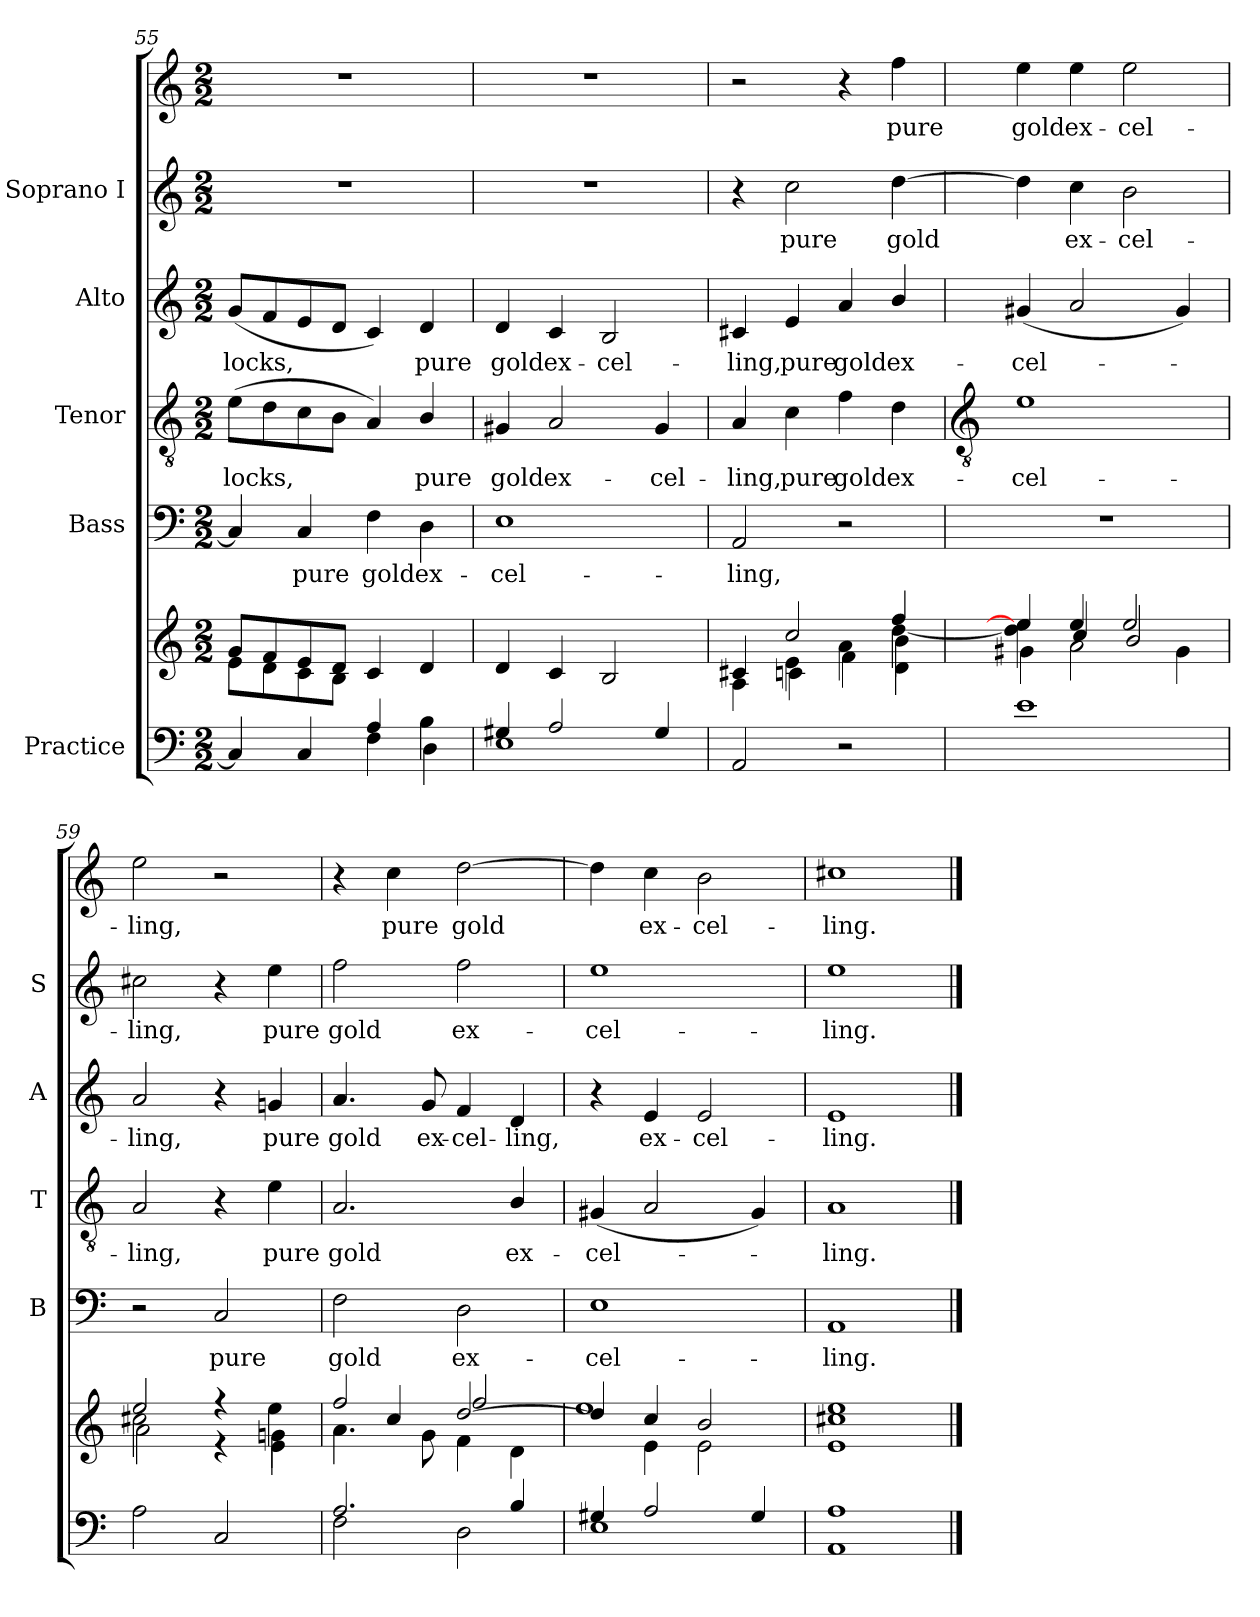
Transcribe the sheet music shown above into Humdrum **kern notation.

**kern	**kern	**kern	**text	**kern	**text	**kern	**text	**kern	**text	**kern	**text
*part5	*part5	*part4	*part4	*part3	*part3	*part2	*part2	*part1	*part1	*part1	*part1
*staff7	*staff6	*staff5	*staff5	*staff4	*staff4	*staff3	*staff3	*staff2	*staff2	*staff1	*staff1
*I"Practice	*	*I"Bass	*	*I"Tenor	*	*I"Alto	*	*I"Soprano I	*	*	*
*	*	*I'B	*	*I'T	*	*I'A	*	*I'S	*	*	*
*clefF4	*clefG2	*clefF4	*	*clefGv2	*	*clefG2	*	*clefG2	*	*clefG2	*
*k[]	*k[]	*k[]	*	*k[]	*	*k[]	*	*k[]	*	*k[]	*
*C:	*C:	*C:	*	*C:	*	*C:	*	*C:	*	*C:	*
*M2/2	*M2/2	*M2/2	*	*M2/2	*	*M2/2	*	*M2/2	*	*M2/2	*
=55	=55	=55	=55	=55	=55	=55	=55	=55	=55	=55	=55
*^	*^	*	*	*	*	*	*	*	*	*	*
*	*	*	*^	*	*	*	*	*	*	*	*	*	*
*	*	*	*	*^	*	*	*	*	*	*	*	*	*	*
!	!	!	!	!	!	!	!	!	!LO:LY:b	!	!LO:LY:b	!	!	!	!
2ryy	4C]	1ryy	1ryy	8gL	8eL	4C]	.	(>8eL	locks,	(<8gL	locks,	1r	.	1r	.
.	.	.	.	8f	8d	.	.	8d	.	8f	.	.	.	.	.
!	!	!	!	!	!	!	!LO:LY:b	!	!	!	!	!	!	!	!
.	4C	.	.	8e	8c	4C	pure	8c	.	8e	.	.	.	.	.
.	.	.	.	8dJ	8BJ	.	.	8BJ	.	8dJ	.	.	.	.	.
!	!	!	!	!	!	!	!LO:LY:b	!	!	!	!	!	!	!	!
4A	4F	.	.	4c	2ryy	4F	gold	4A)	.	4c)	.	.	.	.	.
!	!	!	!	!	!	!	!LO:LY:b	!	!LO:LY:b	!	!LO:LY:b	!	!	!	!
4B\	4D	.	.	4d	.	4D	ex-	4B/	pure	4d	pure	.	.	.	.
*	*	*	*	*v	*v	*	*	*	*	*	*	*	*	*	*
=56	=56	=56	=56	=56	=56	=56	=56	=56	=56	=56	=56	=56	=56	=56
!	!	!	!	!	!	!LO:LY:b	!	!LO:LY:b	!	!LO:LY:b	!	!	!	!
4G#X/	1E	1ryy	1ryy	4d	1E	-cel-	4G#X	gold	4d	gold	1r	.	1r	.
!	!	!	!	!	!	!	!	!LO:LY:b	!	!LO:LY:b	!	!	!	!
2A/	.	.	.	4c	.	.	2A	ex-	4c	ex-	.	.	.	.
!	!	!	!	!	!	!	!	!	!	!LO:LY:b	!	!	!	!
.	.	.	.	2B	.	.	.	.	2B	-cel-	.	.	.	.
!	!	!	!	!	!	!	!	!LO:LY:b	!	!	!	!	!	!
4G#/	.	.	.	.	.	.	4G#	-cel-	.	.	.	.	.	.
*v	*v	*	*	*	*	*	*	*	*	*	*	*	*	*
=57	=57	=57	=57	=57	=57	=57	=57	=57	=57	=57	=57	=57	=57
*	*	*	*^	*	*	*	*	*	*	*	*	*	*
!	!	!	!	!	!	!LO:LY:b	!	!LO:LY:b	!	!LO:LY:b	!	!	!	!
2AA	2ryy	4ryy	4c#X	4A	2AA	-ling,	4A	-ling,	4c#X	-ling,	4r	.	2r	.
!	!	!	!	!	!	!	!	!LO:LY:b	!	!LO:LY:b	!	!LO:LY:b	!	!
.	.	2cc/	4e\	4c\	.	.	4c	pure	4e	pure	2cc	pure	.	.
!	!	!	!	!	!	!	!	!LO:LY:b	!	!LO:LY:b	!	!	!	!
2r	4ryy	.	4a\	4f\	2r	.	4f	gold	4a	gold	.	.	4r	.
!	!	!	!	!	!	!	!	!LO:LY:b	!	!LO:LY:b	!	!LO:LY:b	!	!LO:LY:b
.	4ff	[4dd	4b\	4d\	.	.	4d	ex-	4b/	ex-	[4dd	gold	4ff	pure
*	*v	*v	*v	*v	*	*	*	*	*	*	*	*	*	*
!!LO:LB:g=z
=58	=58	=58	=58	=58	=58	=58	=58	=58	=58	=58	=58
*	*	*	*	*clefGv2	*	*	*	*	*	*	*
*^	*^	*	*	*	*	*	*	*	*	*	*
*	*	*	*^	*	*	*	*	*	*	*	*	*	*
*	*	*	*	*^	*	*	*	*	*	*	*	*	*	*
!	!	!	!	!	!	!	!	!	!LO:LY:b	!	!LO:LY:b	!	!	!	!LO:LY:b
*	*	*	*	*v	*v	*	*	*	*	*	*	*	*	*	*
1e	1ryy	4ee	4dd] 4ee]	4g#X\	1r	.	1e	-cel-	(<4g#X	-cel-	4dd]	.	4ee	gold
!	!	!	!	!	!	!	!	!	!	!	!	!LO:LY:b	!	!LO:LY:b
.	.	4ee/	4cc/	2a\	.	.	.	.	2a	.	4cc	-ex-	4ee	ex-
!	!	!	!	!	!	!	!	!	!	!	!	!LO:LY:b	!	!LO:LY:b
.	.	2ee/	2b/	.	.	.	.	.	.	.	2b	-cel-	2ee	-cel-
.	.	.	.	4g#\	.	.	.	.	4g#)	.	.	.	.	.
=59	=59	=59	=59	=59	=59	=59	=59	=59	=59	=59	=59	=59	=59	=59
*	*	*	*	*^	*	*	*	*	*	*	*	*	*	*
!	!	!	!	!	!	!	!	!	!LO:LY:b	!	!LO:LY:b	!	!LO:LY:b	!	!LO:LY:b
2A	2ryy	2ee	2cc#X	2a\	2.ryy	2r	.	2A	-ling,	2a	ling,	2cc#X	ling,	2ee	-ling,
!	!	!	!	!	!	!	!LO:LY:b	!	!	!	!	!	!	!	!
4ryy	2C	2ryy	4r	4r	.	2C	pure	4r	.	4r	.	4r	.	2r	.
!	!	!	!	!	!	!	!	!	!LO:LY:b	!	!LO:LY:b	!	!LO:LY:b	!	!
4ryy	.	.	4ee	4gn\	4e\	.	.	4e	pure	4gn	pure	4ee	pure	.	.
=60	=60	=60	=60	=60	=60	=60	=60	=60	=60	=60	=60	=60	=60	=60	=60
!	!	!	!	!	!	!	!LO:LY:b	!	!LO:LY:b	!	!LO:LY:b	!	!LO:LY:b	!	!
*	*	*	*	*v	*v	*	*	*	*	*	*	*	*	*	*
2.A/	2F	4ryy	2ff/	4.a\	2F	gold	2.A	gold	4.a	gold	2ff	gold	4r	.
!	!	!	!	!	!	!	!	!	!	!	!	!	!	!LO:LY:b
.	.	4cc	.	.	.	.	.	.	.	.	.	.	4cc	pure
!	!	!	!	!	!	!	!	!	!	!LO:LY:b	!	!	!	!
.	.	.	.	8g\	.	.	.	.	8g	ex-	.	.	.	.
!	!	!	!	!	!	!LO:LY:b	!	!	!	!LO:LY:b	!	!LO:LY:b	!	!LO:LY:b
.	2D	[2dd/	2ff/	4f\	2D	ex-	.	.	4f	-cel-	2ff	ex-	[2dd	gold
!	!	!	!	!	!	!	!	!LO:LY:b	!	!LO:LY:b	!	!	!	!
4B/	.	.	.	4d\	.	.	4B/	ex-	4d	-ling,	.	.	.	.
=61	=61	=61	=61	=61	=61	=61	=61	=61	=61	=61	=61	=61	=61	=61
!	!	!	!	!	!	!LO:LY:b	!	!LO:LY:b	!	!	!	!LO:LY:b	!	!
4G#X/	1E	4dd]	1ee	4ryy	1E	-cel-	(<4G#X	-cel-	4r	.	1ee	-cel-	4dd]	.
!	!	!	!	!	!	!	!	!	!	!LO:LY:b	!	!	!	!LO:LY:b
2A/	.	4cc	.	4e\	.	.	2A	.	4e	ex-	.	.	4cc	-ex-
!	!	!	!	!	!	!	!	!	!	!LO:LY:b	!	!	!	!LO:LY:b
.	.	2b	.	2e\	.	.	.	.	2e	-cel-	.	.	2b	-cel-
4G#/	.	.	.	.	.	.	4G#)	.	.	.	.	.	.	.
=62	=62	=62	=62	=62	=62	=62	=62	=62	=62	=62	=62	=62	=62	=62
!	!	!	!	!	!	!LO:LY:b	!	!LO:LY:b	!	!LO:LY:b	!	!LO:LY:b	!	!LO:LY:b
1A	1AA	1cc#X	1ee	1e	1AA	-ling.	1A	ling.	1e	-ling.	1ee	ling.	1cc#X	-ling.
*v	*v	*	*	*	*	*	*	*	*	*	*	*	*	*
*	*v	*v	*v	*	*	*	*	*	*	*	*	*	*
==	==	==	==	==	==	==	==	==	==	==	==
*-	*-	*-	*-	*-	*-	*-	*-	*-	*-	*-	*-
